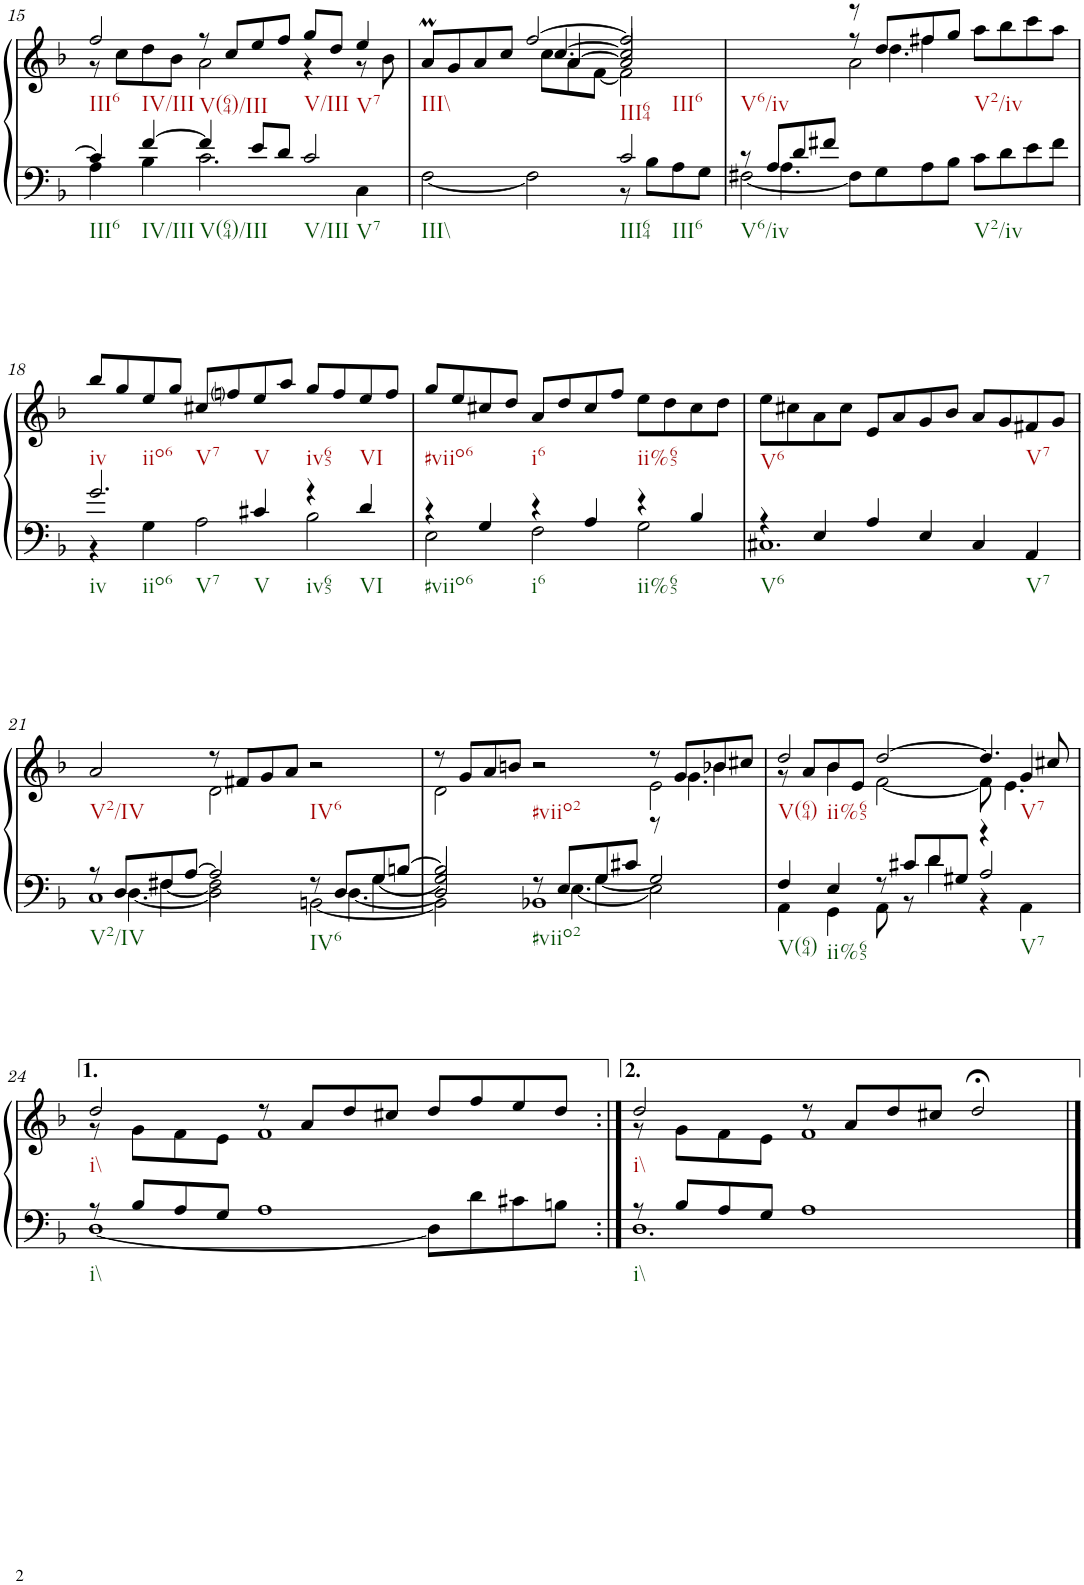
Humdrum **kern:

**kern	**kern
*part1	*part1
*staff2	*staff1
*I"Midi_2	*
!!LO:PB:g=z
*clefF4	*clefG2
*k[b-]	*k[b-]
*M3/2	*M3/2
=15	=15
*^	*^
4c/]	4A\	2ff/	8r
.	.	.	8cc\L
[4f/	4B-\	.	8dd\
.	.	.	8b-\J
4f/]	2.c\	8r	2a\
.	.	8cc/L	.
8e/L	.	8ee/	.
8d/J	.	8ff/J	.
2c/	.	8gg/L	4r
.	.	8dd/J	.
.	4C\	4ee/	8r
.	.	.	8b-\
=16	=16	=16	=16
*	*	*^	*^
2ryy	[2F\	8am/L	2ryy	2ryy	2ryy
.	.	8g/	.	.	.
.	.	8a/	.	.	.
.	.	8cc/J	.	.	.
2ryy	2F\]	[2ff/	8ryy	8ryy	4ryy
.	.	.	[4.cc/	8cc\L	.
.	.	.	.	8a\	[4a/
.	.	.	.	[8f\J	.
2c/	8r	2ff/]	2cc/]	2f\]	2a/]
.	8B-\L	.	.	.	.
.	8A\	.	.	.	.
.	8G\J	.	.	.	.
=17	=17	=17	=17	=17	=17
*	*^	*	*	*	*
8ryy	8r	[2F#X\	2ryy	2ryy	2ryy	8ryy
4.A\	8A/L	.	.	.	.	4.ryy
.	8d/	.	.	.	.	.
.	8f#X/J	.	.	.	.	.
1ryy	2ryy	8F#\L]	8r	8r	2a\	4ryy
.	.	8G\	8dd/L	4.dd\	.	.
.	.	8A\	8ff#X/	.	.	4ff#\
.	.	8B-\J	8gg/J	.	.	.
.	2ryy	8c\L	2ryy	2ryy	8aa\L	2ryy
.	.	8d\	.	.	8bb-\	.
.	.	8e\	.	.	8ccc\	.
.	.	8f#\J	.	.	8aa\J	.
*	*v	*v	*	*	*	*
!!LO:LB:g=z	!!	!!	!!
=18	=18	=18	=18	=18	=18
2.g/	4r	1.ryy	1.ryy	8bb-/L	1.ryy
.	.	.	.	8gg/	.
.	4G\	.	.	8ee/	.
.	.	.	.	8gg/J	.
.	2A\	.	.	8cc#X/L	.
.	.	.	.	8ffni/	.
4c#X/	.	.	.	8ee/	.
.	.	.	.	8aa/J	.
4r	2B-\	.	.	8gg/L	.
.	.	.	.	8ff/	.
4d/	.	.	.	8ee/	.
.	.	.	.	8ff/J	.
=19	=19	=19	=19	=19	=19
4r	2E\	1.ryy	1.ryy	8gg/L	1.ryy
.	.	.	.	8ee/	.
4G/	.	.	.	8cc#X/	.
.	.	.	.	8dd/J	.
4r	2F\	.	.	8a/L	.
.	.	.	.	8dd/	.
4A/	.	.	.	8cc#/	.
.	.	.	.	8ff/J	.
4r	2G\	.	.	8ee\L	.
.	.	.	.	8dd\	.
4B-/	.	.	.	8cc#\	.
.	.	.	.	8dd\J	.
=20	=20	=20	=20	=20	=20
*^	*^	*	*	*	*
4r	1.C#X	1.ryy	1.ryy	8ee\L	1.ryy	1.ryy	1.ryy
.	.	.	.	8cc#X\	.	.	.
4E/	.	.	.	8a\	.	.	.
.	.	.	.	8cc#\J	.	.	.
4A/	.	.	.	8e/L	.	.	.
.	.	.	.	8a/	.	.	.
4E/	.	.	.	8g/	.	.	.
.	.	.	.	8b-/J	.	.	.
4C#/	.	.	.	8a/L	.	.	.
.	.	.	.	8g/	.	.	.
4AA/	.	.	.	8f#X/	.	.	.
.	.	.	.	8g/J	.	.	.
!!LO:LB:g=z	!!	!!	!!
=21	=21	=21	=21	=21	=21	=21	=21
8r	1C	8ryy	4ryy	2a/	2ryy	1.ryy	1.ryy
8D/L	.	[4.D\	.	.	.	.	.
8F#X/	.	.	[4F#\	.	.	.	.
[8A/J	.	.	.	.	.	.	.
2A/]	.	2D\]	2F#\]	8r	2d\	.	.
.	.	.	.	8f#X/L	.	.	.
.	.	.	.	8g/	.	.	.
.	.	.	.	8a/J	.	.	.
8r	[2BBn\	8ryy	4ryy	2r	2ryy	.	.
8D/L	.	[4.D\	.	.	.	.	.
8G/	.	.	[4G\	.	.	.	.
[8Bn/J	.	.	.	.	.	.	.
=22	=22	=22	=22	=22	=22	=22	=22
2B/]	2BB\]	2D/]	2G/]	8r	2d\	2ryy	2ryy
.	.	.	.	8g/L	.	.	.
.	.	.	.	8a/	.	.	.
.	.	.	.	8bn/J	.	.	.
8r	1BB-X	8ryy	4ryy	2r	2ryy	2ryy	2ryy
8E/L	.	[4.E\	.	.	.	.	.
8G/	.	.	[4G\	.	.	.	.
8c#X/J	.	.	.	.	.	.	.
2ryy	.	2E\]	2G/]	8r	2e\	8r	4ryy
.	.	.	.	8g/L	.	4.g\	.
.	.	.	.	8b-X/	.	.	4b-\
.	.	.	.	8cc#X/J	.	.	.
*	*v	*v	*v	*	*	*	*
*	*	*	*	*v	*v
=23	=23	=23	=23	=23
4F/	4AA\	2dd/	8r	4ryy
.	.	.	8a/L	.
4E/	4GG\	.	8b-/	4b-\
.	.	.	8e/J	.
8r	8AA\	[2dd/	[2f\	2ryy
8c#X/L	8r	.	.	.
8d/	4d\	.	.	.
8G#X/J	.	.	.	.
2A/	4r	4.dd/]	8f\]	4r
.	.	.	4.e\	.
.	4AA\	.	.	4g/
.	.	8cc#X/	.	.
!!LO:LB:g=z	!!	!!
=24	=24	=24	=24	=24
8r	[1D	2dd/	8r	1.ryy
8B-/L	.	.	8g\L	.
8A/	.	.	8f\	.
8G/J	.	.	8e\J	.
1A	.	8r	1f	.
.	.	8a/L	.	.
.	.	8dd/	.	.
.	.	8cc#X/J	.	.
.	8D\L]	8dd/L	.	.
.	8d\	8ff/	.	.
.	8c#X\	8ee/	.	.
.	8Bn\J	8dd/J	.	.
=24X2:|!	=24X2:|!	=24X2:|!	=24X2:|!	=24X2:|!
8r	1.D	2dd/	8r	1.ryy
8B-/L	.	.	8g\L	.
8A/	.	.	8f\	.
8G/J	.	.	8e\J	.
1A	.	8r	1f	.
.	.	8a/L	.	.
.	.	8dd/	.	.
.	.	8cc#X/J	.	.
.	.	2dd;</	.	.
*v	*v	*	*	*
*	*v	*v	*v
==	==
*-	*-
